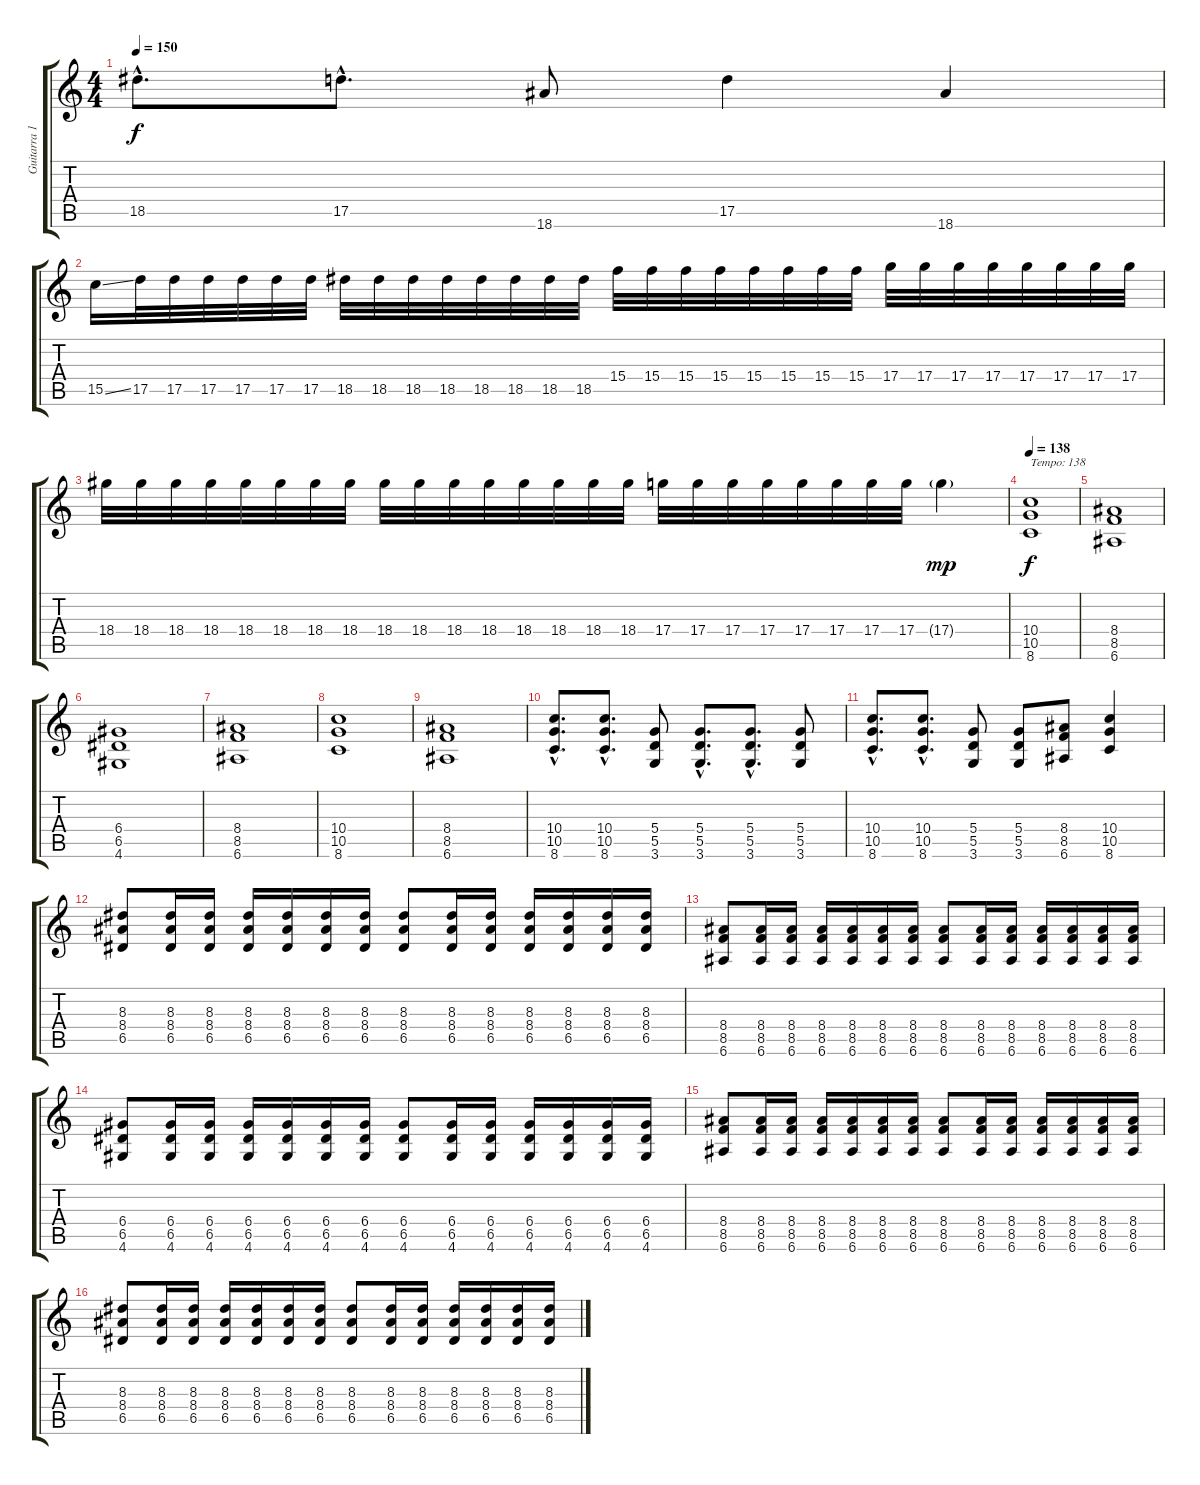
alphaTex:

\track ("Guitarra 1" "Guitarra 1") {instrument distortionguitar}
\staff {score tabs}
\tuning (E4 B3 G3 D3 A2 E2) {hide}
\ts (4 4)
\tempo 150
\clef g2
\ks c
18.5{hac}.8{d dy f} 17.5{hac}.8{d} 18.6.8 17.5.4 18.6.4 |
15.5{ss}.16{volume 16} 17.5.32 17.5.32 17.5.32 17.5.32 17.5.32 17.5.32 18.5.32{volume 16} 18.5.32 18.5.32 18.5.32 18.5.32 18.5.32 18.5.32 18.5.32 15.4.32{volume 16} 15.4.32 15.4.32 15.4.32 15.4.32 15.4.32 15.4.32 15.4.32 17.4.32{volume 16} 17.4.32 17.4.32 17.4.32 17.4.32 17.4.32 17.4.32 17.4.32 |
18.4.32{volume 16} 18.4.32 18.4.32 18.4.32 18.4.32 18.4.32 18.4.32 18.4.32 18.4.32{volume 16} 18.4.32 18.4.32 18.4.32 18.4.32 18.4.32 18.4.32 18.4.32 17.4.32{volume 16} 17.4.32 17.4.32 17.4.32 17.4.32 17.4.32 17.4.32 17.4.32 17.4{g}.4{dy mp} |
\tempo 138
(10.4 10.5 8.6).1{txt "Tempo: 138" dy f volume 12} |
(8.4 8.5 6.6).1 |
(6.4 6.5 4.6).1 |
(8.4 8.5 6.6).1 |
(10.4 10.5 8.6).1 |
(8.4 8.5 6.6).1 |
(10.4{hac} 10.5{hac} 8.6{hac}).8{d} (10.4{hac} 10.5{hac} 8.6{hac}).8{d} (5.4 5.5 3.6).8 (5.4{hac} 5.5{hac} 3.6{hac}).8{d} (5.4{hac} 5.5{hac} 3.6{hac}).8{d} (5.4 5.5 3.6).8 |
(10.4{hac} 10.5{hac} 8.6{hac}).8{d} (10.4{hac} 10.5{hac} 8.6{hac}).8{d} (5.4 5.5 3.6).8 (5.4 5.5 3.6).8 (8.4 8.5 6.6).8 (10.4 10.5 8.6).4 |
(8.3 8.4 6.5).8 (8.3 8.4 6.5).16 (8.3 8.4 6.5).16 (8.3 8.4 6.5).16 (8.3 8.4 6.5).16 (8.3 8.4 6.5).16 (8.3 8.4 6.5).16 (8.3 8.4 6.5).8 (8.3 8.4 6.5).16 (8.3 8.4 6.5).16 (8.3 8.4 6.5).16 (8.3 8.4 6.5).16 (8.3 8.4 6.5).16 (8.3 8.4 6.5).16 |
(8.4 8.5 6.6).8 (8.4 8.5 6.6).16 (8.4 8.5 6.6).16 (8.4 8.5 6.6).16 (8.4 8.5 6.6).16 (8.4 8.5 6.6).16 (8.4 8.5 6.6).16 (8.4 8.5 6.6).8 (8.4 8.5 6.6).16 (8.4 8.5 6.6).16 (8.4 8.5 6.6).16 (8.4 8.5 6.6).16 (8.4 8.5 6.6).16 (8.4 8.5 6.6).16 |
(6.4 6.5 4.6).8 (6.4 6.5 4.6).16 (6.4 6.5 4.6).16 (6.4 6.5 4.6).16 (6.4 6.5 4.6).16 (6.4 6.5 4.6).16 (6.4 6.5 4.6).16 (6.4 6.5 4.6).8 (6.4 6.5 4.6).16 (6.4 6.5 4.6).16 (6.4 6.5 4.6).16 (6.4 6.5 4.6).16 (6.4 6.5 4.6).16 (6.4 6.5 4.6).16 |
(8.4 8.5 6.6).8 (8.4 8.5 6.6).16 (8.4 8.5 6.6).16 (8.4 8.5 6.6).16 (8.4 8.5 6.6).16 (8.4 8.5 6.6).16 (8.4 8.5 6.6).16 (8.4 8.5 6.6).8 (8.4 8.5 6.6).16 (8.4 8.5 6.6).16 (8.4 8.5 6.6).16 (8.4 8.5 6.6).16 (8.4 8.5 6.6).16 (8.4 8.5 6.6).16 |
(8.3 8.4 6.5).8 (8.3 8.4 6.5).16 (8.3 8.4 6.5).16 (8.3 8.4 6.5).16 (8.3 8.4 6.5).16 (8.3 8.4 6.5).16 (8.3 8.4 6.5).16 (8.3 8.4 6.5).8 (8.3 8.4 6.5).16 (8.3 8.4 6.5).16 (8.3 8.4 6.5).16 (8.3 8.4 6.5).16 (8.3 8.4 6.5).16 (8.3 8.4 6.5).16
